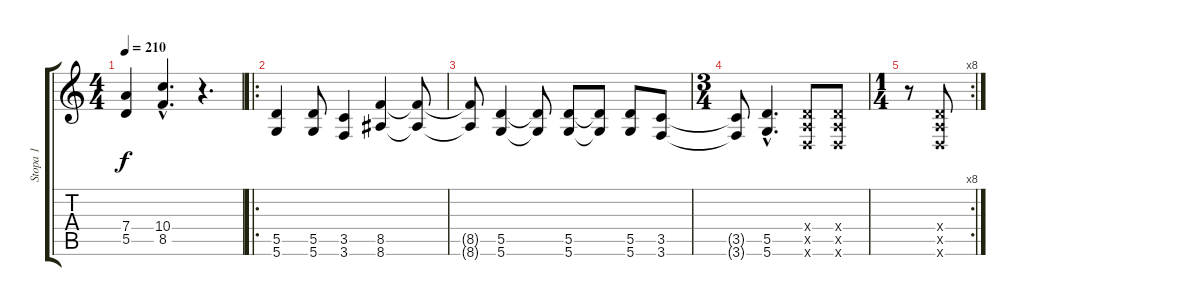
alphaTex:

\track ("Stopa 1" "Stopa 1") {instrument distortionguitar}
\staff {score tabs}
\tuning (E4 B3 G3 D3 A2 D2) {hide}
\ts (4 4)
\tempo 210
\clef g2
\ks c
(7.4 5.5).4{dy f} (10.4{hac} 8.5{hac}).4{d} r.4{d} |
\ro
(5.5 5.6).4 (5.5 5.6).8 (3.5 3.6).4 (8.5 8.6).4 (8.5{t} 8.6{t}).8 |
(8.5{t} 8.6{t}).8 (5.5 5.6).4 (5.5{t} 5.6{t}).8 (5.5 5.6).8 (5.5{t} 5.6{t}).8 (5.5 5.6).8 (3.5 3.6).8 |
\ts (3 4)
(3.5{t} 3.6{t}).8 (5.5{hac} 5.6{hac}).4{d} (0.4{x} 0.5{x} 0.6{x}).8 (0.4{x} 0.5{x} 0.6{x}).8 |
\rc 8
\ts (1 4)
r.8 (0.4{x} 0.5{x} 0.6{x}).8
